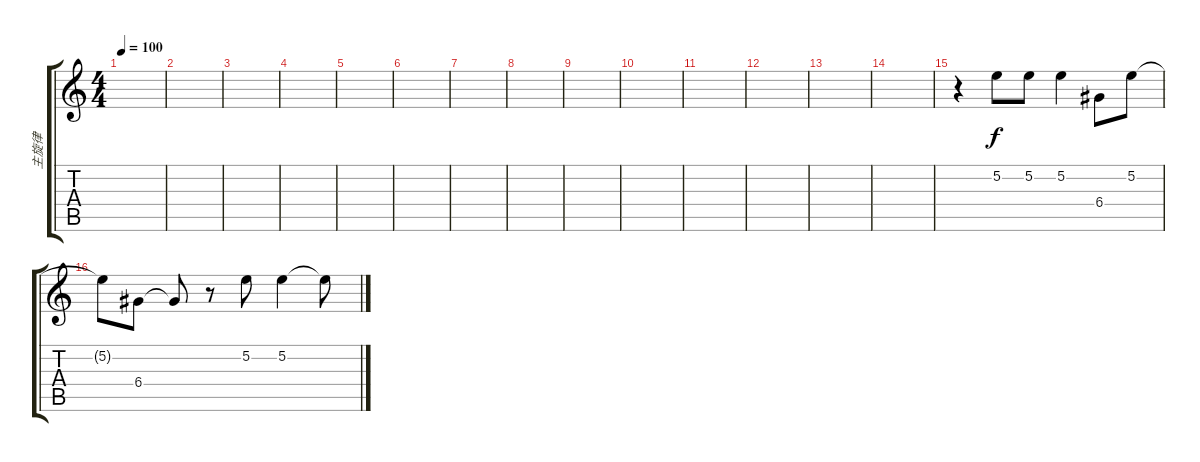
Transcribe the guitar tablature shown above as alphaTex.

\track ("主旋律" "主旋律") {instrument guitarharmonics}
\staff {score tabs}
\tuning (E4 B3 G3 D3 A2 E2) {hide}
\ts (4 4)
\tempo 100
\clef g2
\ks c
|
|
|
|
|
|
|
|
|
|
|
|
|
|
r.4 5.2.8 5.2.8 5.2.4 6.4.8 5.2.8 |
5.2{t}.8 6.4.8 6.4{t}.8 r.8 5.2.8 5.2.4 5.2{t}.8
